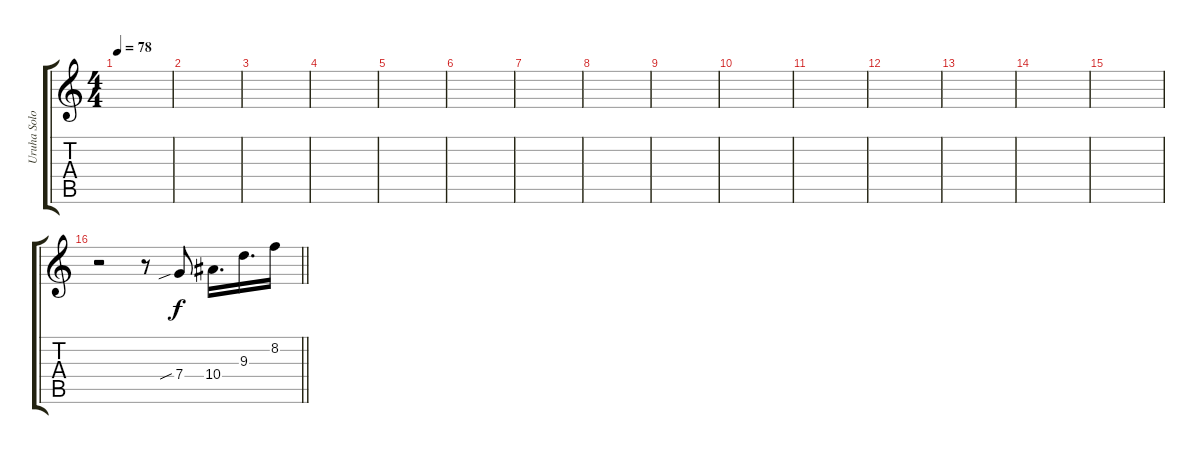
\track ("Uruha Solo" "Uruha Solo") {instrument overdrivenguitar}
\staff {score tabs}
\tuning (D4 A3 F3 C3 G2 D2) {hide}
\ts (4 4)
\tempo 78
\clef g2
\ks c
|
|
|
|
|
|
|
|
|
|
|
|
|
|
|
\barLineRight lightlight
r.2 r.8 7.4{sib}.8 10.4.16{d} 9.3.16{d} 8.2.16
